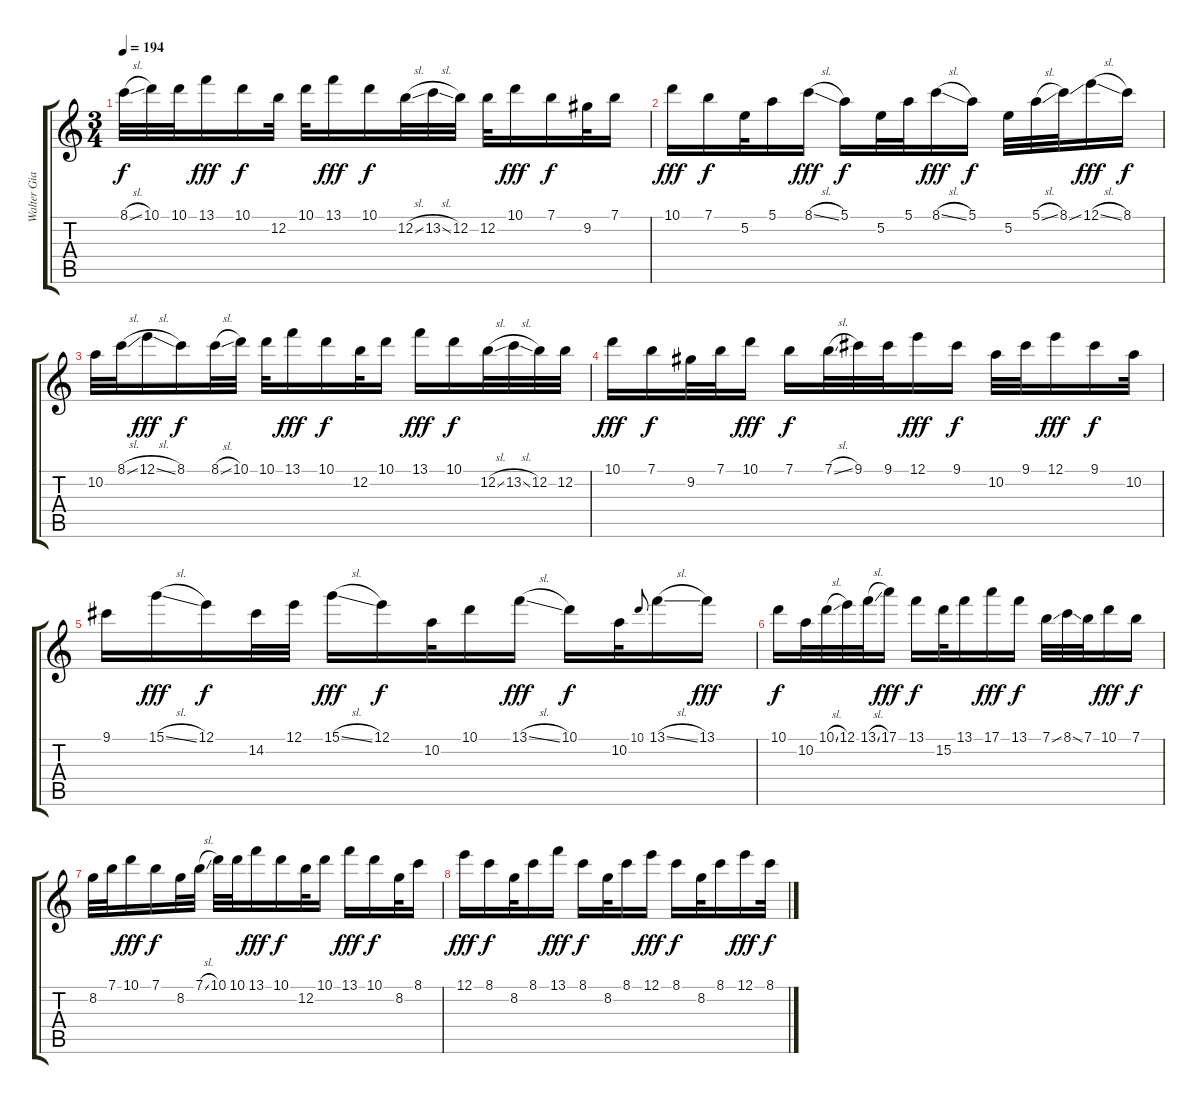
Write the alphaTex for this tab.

\track ("Walter Giardino" "Walter Gia") {instrument distortionguitar}
\staff {score tabs}
\tuning (E4 B3 G3 D3 A2 E2) {hide}
\ts (3 4)
\tempo 194
\clef g2
\ks c
8.1{sl}.32{dy f} 10.1.32 10.1.32 13.1.16{dy fff} 10.1.16{dy f} 12.2.32 10.1.32 13.1.16{dy fff} 10.1.16{dy f} 12.2{sl}.32 13.2{sl}.32 12.2.32 12.2.32 10.1.16{dy fff} 7.1.16{dy f} 9.2.32 7.1.16 |
10.1.16{dy fff} 7.1.16{dy f} 5.2.32 5.1.16 8.1{sl}.16{dy fff} 5.1.16{dy f} 5.2.32 5.1.32 8.1{sl}.16{dy fff} 5.1.16{dy f} 5.2.32 5.1{sl}.32 8.1{ss}.32 12.1{sl}.16{dy fff} 8.1.16{dy f} |
10.2.32 8.1{sl}.32 12.1{sl}.16{dy fff} 8.1.16{dy f} 8.1{sl}.32 10.1.32 10.1.32 13.1.16{dy fff} 10.1.16{dy f} 12.2.32 10.1.16 13.1.16{dy fff} 10.1.16{dy f} 12.2{sl}.32 13.2{sl}.32 12.2.32 12.2.32 |
10.1.16{dy fff} 7.1.16{dy f} 9.2.32 7.1.32 10.1.16{dy fff} 7.1.16{dy f} 7.1{sl}.32 9.1.32 9.1.32 12.1.16{dy fff} 9.1.16{dy f} 10.2.32 9.1.32 12.1.16{dy fff} 9.1.16{dy f} 10.2.32 |
9.1.16 15.1{sl}.16{dy fff} 12.1.16{dy f} 14.2.32 12.1.32 15.1{sl}.16{dy fff} 12.1.16{dy f} 10.2.32 10.1.16 13.1{sl}.16{dy fff} 10.1.16{dy f} 10.2.32 10.1.8{gr onbeat} 13.1{sl}.16 13.1.16{dy fff} |
10.1.16{dy f} 10.2.32 10.1{sl}.32 12.1.32 13.1{sl}.32 17.1.16{dy fff} 13.1.16{dy f} 15.2.32 13.1.16 17.1.16{dy fff} 13.1.16{dy f} 7.1{ss}.32 8.1{ss}.32 7.1.32 10.1.16{dy fff} 7.1.16{dy f} |
8.2.32 7.1.32 10.1.16{dy fff} 7.1.16{dy f} 8.2.32 7.1{sl}.32 10.1.32 10.1.32 13.1.16{dy fff} 10.1.16{dy f} 12.2.32 10.1.16 13.1.16{dy fff} 10.1.16{dy f} 8.2.32 8.1.16 |
12.1.16{dy fff} 8.1.16{dy f} 8.2.32 8.1.16 13.1.16{dy fff} 8.1.16{dy f} 8.2.32 8.1.16 12.1.16{dy fff} 8.1.16{dy f} 8.2.32 8.1.16 12.1.16{dy fff} 8.1.32{dy f}
